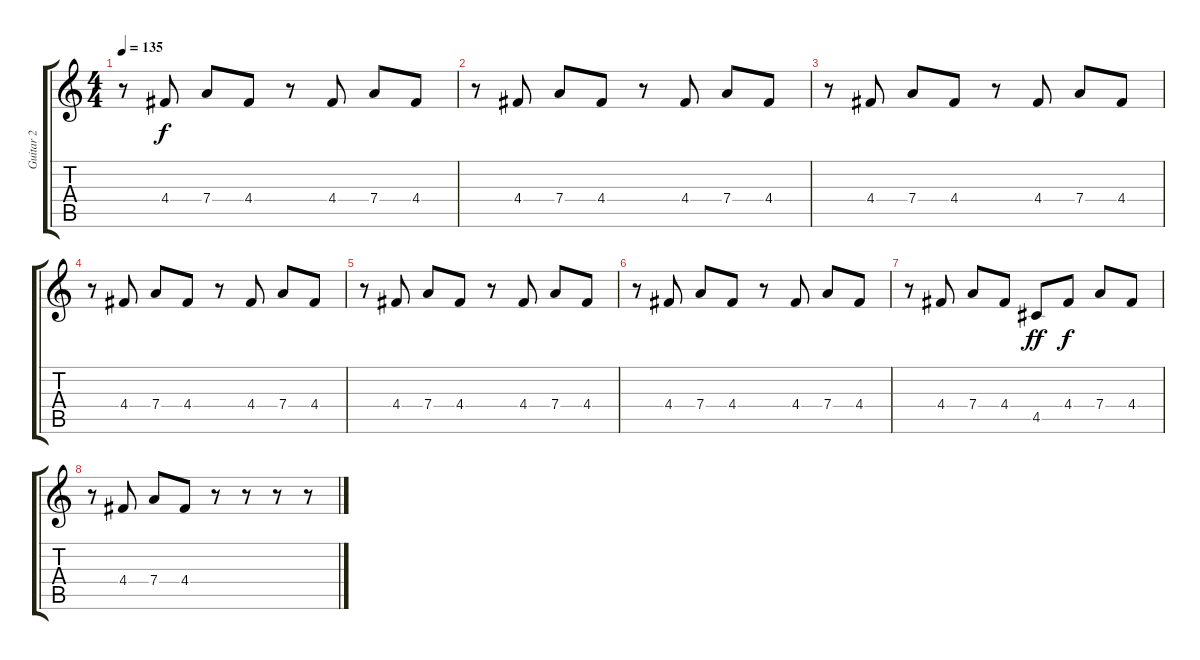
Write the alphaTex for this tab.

\track ("Guitar 2" "Guitar 2") {instrument electricguitarmuted}
\staff {score tabs}
\tuning (E4 B3 G3 D3 A2 E2) {hide}
\ts (4 4)
\tempo 135
\clef g2
\ks c
r.8{dy f} 4.4.8 7.4.8 4.4.8 r.8 4.4.8 7.4.8 4.4.8 |
r.8 4.4.8 7.4.8 4.4.8 r.8 4.4.8 7.4.8 4.4.8 |
r.8 4.4.8 7.4.8 4.4.8 r.8 4.4.8 7.4.8 4.4.8 |
r.8 4.4.8 7.4.8 4.4.8 r.8 4.4.8 7.4.8 4.4.8 |
r.8 4.4.8 7.4.8 4.4.8 r.8 4.4.8 7.4.8 4.4.8 |
r.8 4.4.8 7.4.8 4.4.8 r.8 4.4.8 7.4.8 4.4.8 |
r.8 4.4.8 7.4.8 4.4.8 4.5.8{dy ff} 4.4.8{dy f} 7.4.8 4.4.8 |
r.8 4.4.8 7.4.8 4.4.8 r.8 r.8 r.8 r.8
